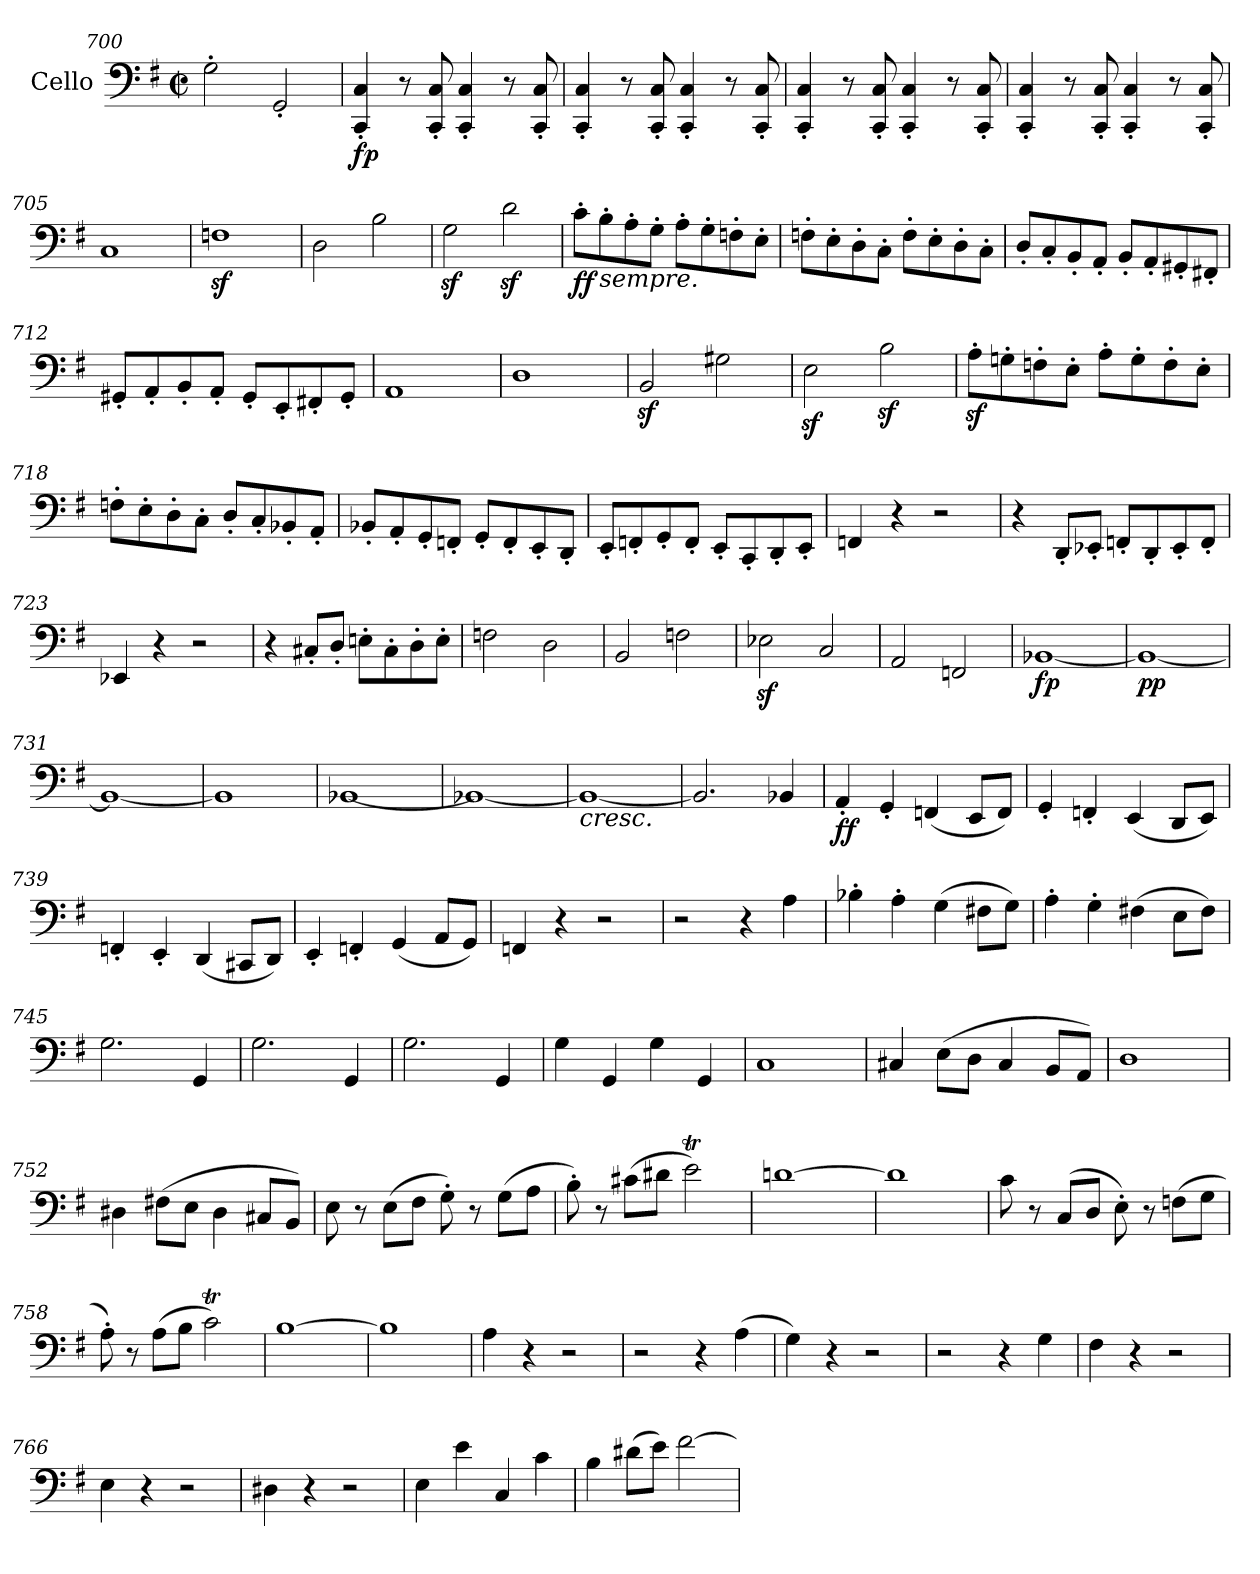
**kern	**dynam
*part1	*part1
*staff1	*staff1
*I"Cello	*
*clefF4	*
*k[f#]	*
*e:	*
*M2/2	*
*met(c|)	*
=700	=700
2G'	.
2GG'	.
=701	=701
4CC' 4C'	fp
8r	.
8CC' 8C'	.
4CC' 4C'	.
8r	.
8CC' 8C'	.
=702	=702
4CC' 4C'	.
8r	.
8CC' 8C'	.
4CC' 4C'	.
8r	.
8CC' 8C'	.
=703	=703
4CC' 4C'	.
8r	.
8CC' 8C'	.
4CC' 4C'	.
8r	.
8CC' 8C'	.
=704	=704
4CC' 4C'	.
8r	.
8CC' 8C'	.
4CC' 4C'	.
8r	.
8CC' 8C'	.
=705	=705
1C	.
=706	=706
1Fnz	.
=707	=707
2D	.
2B	.
=708	=708
2Gz	.
2dz	.
=709	=709
8c'L	ff
!LO:TX:b:i:t=sempre.	!
8B'	.
8A'	.
8G'J	.
8A'L	.
8G'	.
8Fn'	.
8E'J	.
=710	=710
8Fn'L	.
8E'	.
8D'	.
8C'J	.
8F'L	.
8E'	.
8D'	.
8C'J	.
=711	=711
8D'L	.
8C'	.
8BB'	.
8AA'J	.
8BB'L	.
8AA'	.
8GG#X'	.
8FF#X'J	.
=712	=712
8GG#X'L	.
8AA'	.
8BB'	.
8AA'J	.
8GG#'L	.
8EE'	.
8FF#X'	.
8GG#'J	.
=713	=713
1AA	.
=714	=714
1D	.
=715	=715
2BBz	.
2G#X	.
=716	=716
2Ez	.
2Bz	.
=717	=717
8Az'L	.
8Gn'	.
8Fn'	.
8E'J	.
8A'L	.
8G'	.
8F'	.
8E'J	.
=718	=718
8Fn'L	.
8E'	.
8D'	.
8C'J	.
8D'L	.
8C'	.
8BB-X'	.
8AA'J	.
=719	=719
8BB-X'L	.
8AA'	.
8GG'	.
8FFn'J	.
8GG'L	.
8FF'	.
8EE'	.
8DD'J	.
=720	=720
8EE'L	.
8FFn'	.
8GG'	.
8FF'J	.
8EE'L	.
8CC'	.
8DD'	.
8EE'J	.
=721	=721
4FFn	.
4r	.
2r	.
=722	=722
4r	.
8DD'L	.
8EE-X'J	.
8FFn'L	.
8DD'	.
8EE-'	.
8FF'J	.
=723	=723
4EE-X	.
4r	.
2r	.
=724	=724
4r	.
8C#X'L	.
8D'J	.
8En'L	.
8C#'	.
8D'	.
8E'J	.
=725	=725
2Fn	.
2D	.
=726	=726
2BB	.
2Fn	.
=727	=727
2E-Xz	.
2C	.
=728	=728
2AA	.
2FFn	.
=729	=729
[1BB-X	fp
=730	=730
1BB-_	pp
=731	=731
1BB-_	.
=732	=732
1BB-]	.
=733	=733
[1BB-X	.
=734	=734
1BB-X_	.
=735	=735
!LO:TX:b:i:t=cresc.	!
1BB-_	.
=736	=736
2.BB-]	.
4BB-X	.
=737	=737
4AA'	ff
4GG'	.
(4FFn	.
8EEL	.
8FFJ)	.
=738	=738
4GG'	.
4FFn'	.
(4EE	.
8DDL	.
8EEJ)	.
=739	=739
4FFn'	.
4EE'	.
(4DD	.
8CC#XL	.
8DDJ)	.
=740	=740
4EE'	.
4FFn'	.
(4GG	.
8AAL	.
8GGJ)	.
=741	=741
4FFn	.
4r	.
2r	.
=742	=742
2r	.
4r	.
4A	.
=743	=743
4B-X'	.
4A'	.
(4G	.
8F#XL	.
8GJ)	.
=744	=744
4A'	.
4G'	.
(4F#X	.
8EL	.
8F#J)	.
=745	=745
2.G	.
4GG	.
=746	=746
2.G	.
4GG	.
=747	=747
2.G	.
4GG	.
=748	=748
4G	.
4GG	.
4G	.
4GG	.
=749	=749
1C	.
=750	=750
4C#X	.
(<8EL	.
8DJ	.
4C#	.
8BBL	.
8AAJ)	.
=751	=751
1D	.
=752	=752
4D#X	.
(8F#XL	.
8EJ	.
4D#	.
8C#XL	.
8BBJ)	.
=753	=753
8E	.
8r	.
(8EL	.
8F#J	.
8G')	.
8r	.
(8GL	.
8AJ	.
=754	=754
8B')	.
8r	.
(8c#XL	.
8d#XJ	.
2eT)	.
=755	=755
[1dn	.
=756	=756
1d]	.
=757	=757
8c	.
8r	.
(>8CL	.
8DJ	.
8E')	.
8r	.
(8FnL	.
8GJ	.
=758	=758
8A')	.
8r	.
(8AL	.
8BJ	.
2cT)	.
=759	=759
[1B	.
=760	=760
1B]	.
=761	=761
4A	.
4r	.
2r	.
=762	=762
2r	.
4r	.
(4A	.
=763	=763
4G)	.
4r	.
2r	.
=764	=764
2r	.
4r	.
4G	.
=765	=765
4F#	.
4r	.
2r	.
=766	=766
4E	.
4r	.
2r	.
=767	=767
4D#X	.
4r	.
2r	.
=768	=768
4E	.
4e	.
4C	.
4c	.
=769	=769
4B	.
(8d#XL	.
8eJ)	.
[2f#	.
=	=
*-	*-
